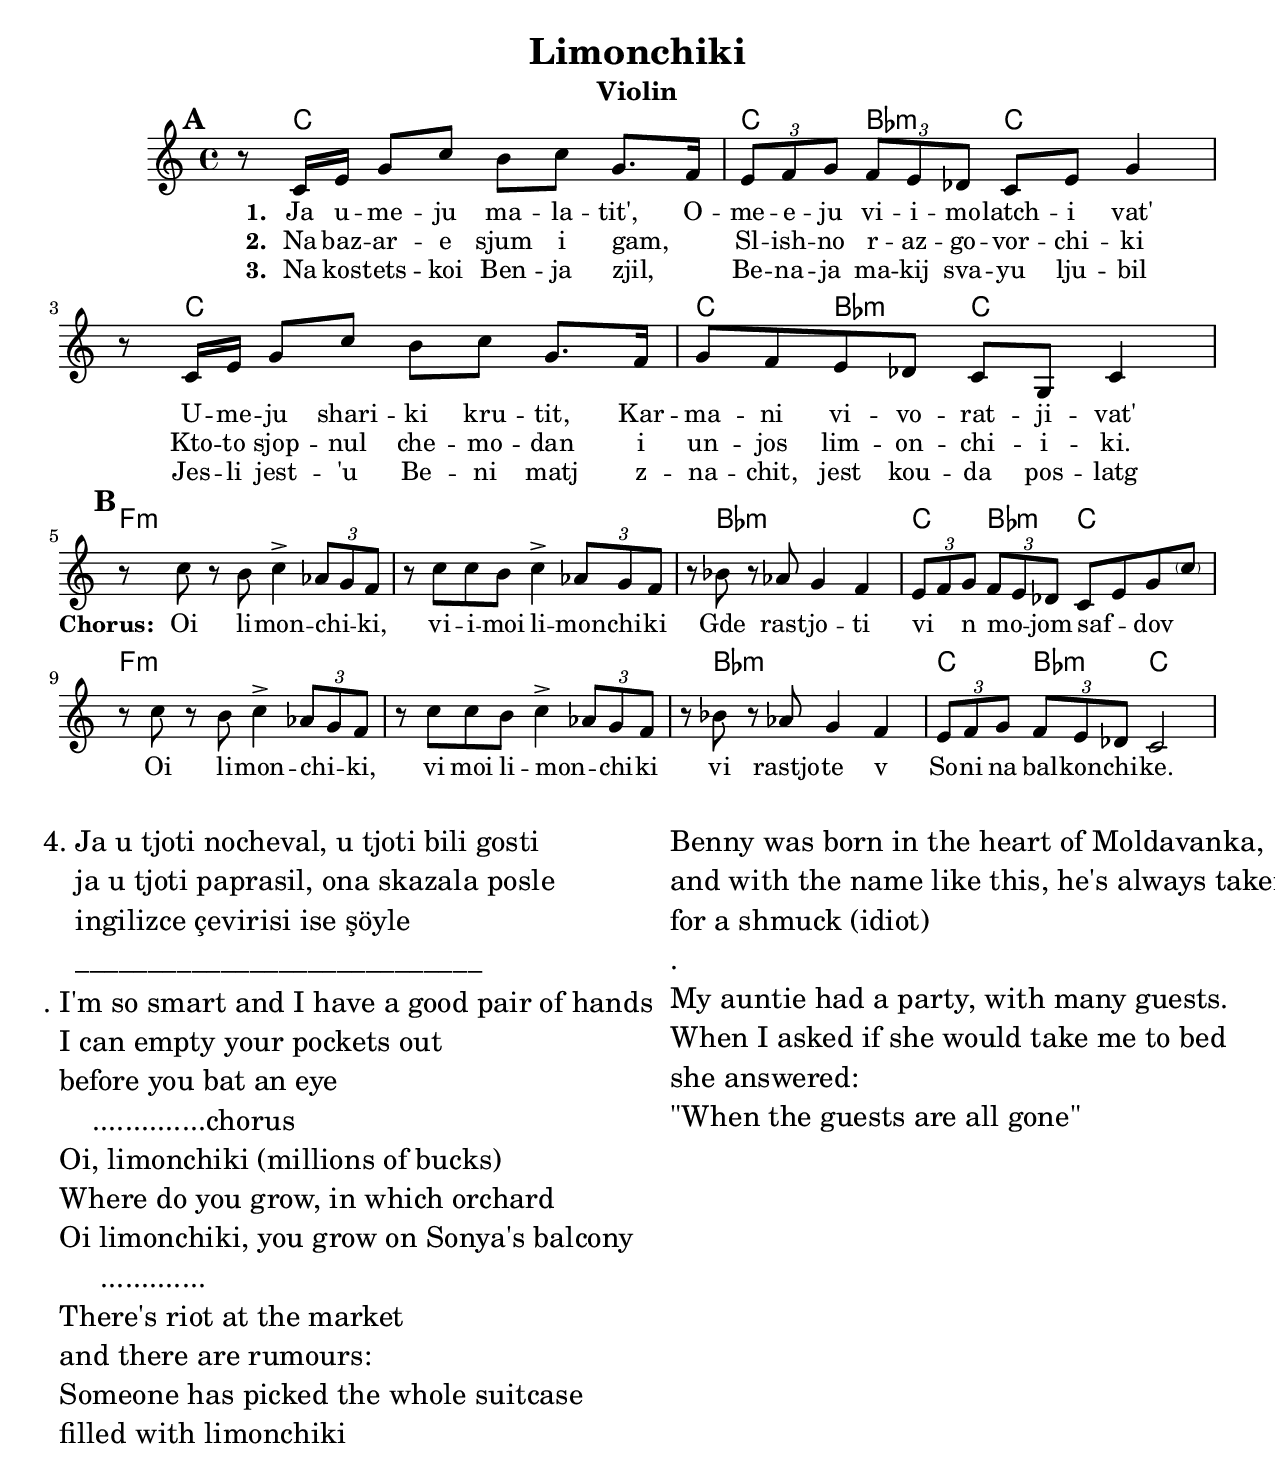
\version "2.18.0"
\include "english.ly"
%\pointAndClickOff
%showLastLength = R1*5
% sudo timidity -iA started midi
\paper{
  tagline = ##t
  print-all-headers = ##t
  #(set-paper-size "letter")
}
date = #(strftime "%d-%m-%Y" (localtime (current-time)))

%\markup{ \italic{ \date }  }

%\markup{ Got something to say? }

global = {
  %\clef treble
  \key d \major
  \time 4/4
  \set Score.markFormatter = #format-mark-box-alphabet
}

%#################################### Melody ########################



bpart = {
  r8 d' r8 cs8 d4 \tuplet 3/2 {bf8 a  g} |
  d'8 d r8 cs8 d4 \tuplet 3/2{bf8 a  g}|
  r8 cs r bf a4 g
}

melody = \relative c'{
  \global

  %\repeat volta 2{
  \mark \default
  r8 d16 fs a8 d cs d a8. g16|
  \tuplet 3/2 {fs8 g  a} \tuplet 3/2 { g fs ef} d8 fs a4 % \parenthesize d
  r8 d,16 fs a8 d cs d a8. g16|
  a8 g fs ef d a d4
  %\tuplet 3/2 {fs8 g  a} \tuplet 3/2 { g fs ef} d2  %instrumental line
  % }

  \break
  %\repeat volta 2{
  \mark \default
  r8 d' r8 cs8 d4-> \tuplet 3/2 {bf8 a  g} |
  r8 d'8 d  cs8 d4-> \tuplet 3/2{bf8 a  g}|
  r8 c r bf a4 g
  \tuplet 3/2 {fs8 g  a} \tuplet 3/2 { g fs ef} d8 fs a \parenthesize d
  r8 d r8 cs8 d4-> \tuplet 3/2 {bf8 a  g} |
  r8 d'8 d  cs8 d4-> \tuplet 3/2{bf8 a  g}|
  r8 c r bf a4 g
  \tuplet 3/2 {fs8 g  a} \tuplet 3/2 { g fs ef} d2

  %}

  %{
   \alternative {
     { \tuplet 3/2 {fs8 g  a} \tuplet 3/2 { g fs ef} d8 fs a d}
     { \tuplet 3/2 {fs,8 g  a} \tuplet 3/2 { g fs ef} d2}
   }
  %}

}
%################################# Lyrics #####################
\addlyrics{
  %text = \lyricmode {
  \set stanza = #"1. "
  Ja u -- me -- ju ma -- la -- tit',
  O -- me -- e --  ju   vi -- i -- mo -- latch -- i   vat'
  U -- me -- ju shari -- ki kru -- tit, Kar -- ma -- ni vi -- vo -- rat -- ji -- vat'
  % Chrous
  \set stanza = #"Chorus: "
  Oi li -- mon -- chi -- _ ki,  vi -- i -- moi li -- mon --  chi -- ki
  Gde rast -- jo -- ti vi _ n mo -- _ jom saf -- _ dov \skip2

  Oi li -- mon -- chi -- _ ki,  vi moi li -- mon -- _ chi -- ki
  vi rastjo -- te v So -- ni na bal -- kon -- chi -- ke.

}
\addlyrics {
  \set stanza = #"2. "
  Na baz -- ar -- e sjum i gam,
  _ Sl -- ish -- no r -- az --  go -- vor -- chi --  ki
  Kto -- to sjop -- nul che -- mo -- dan i
  un -- jos lim -- on -- chi -- i -- ki.
}
\addlyrics{
  \set stanza = #"3. "
  Na kos -- tets -- koi Ben -- ja zjil, _
  Be  -- na -- ja ma --  kij  sva -- yu lju -- bil
  Jes -- li jest -- 'u Be -- ni matj
  z -- na -- chit, jest kou -- da pos -- latg
}
%{
\addlyrics{
   \set stanza = #"4. "
  Ja u tjo -- ti no -- che -- val,
  u tjo -- _ ti bi -- li _ gos _ -- ti _
  Ja u tjo -- ti pap -- ra -- sil,
  o -- na ska -- za -- la pos -- le
 % in -- gi -- lizce çevirisi ise şöyle
}
%}

%################################# Chords #######################
harmonies = \chordmode {
  s8  d8*7
  d4 c4:m d2
  s8  d8*7
  d4 c4:m d2
  % Chorus
  g1*2:m
  s8 c8*7:m
  d4 c4:m d2
  g1*2:m
  s8 c8*7:m
  d4 c4:m d2


}

\score {
  <<
    \new ChordNames {
      \set chordChanges = ##f
      \transpose d c\harmonies
    }
    \new staff \transpose d c\melody
    %\new Voice = "one" { \autoBeamOff \melody }

    %\new TabStaff \with {stringTunings = #mandolin-tuning } \melody
    %{
    \new TabStaff \with
    {tablatureFormat = #fret-number-tablature-format-banjo
    stringTunings = #banjo-open-g-tuning
    }

    {\melody}
    %}

  >>
  \header{
    title= "Limonchiki"
    subtitle=""
    composer= ""
    instrument = "Violin"
    arranger= ""
  }
  \midi{\tempo 4 = 120}
  \layout{ }
}

% more verses:
\markup{}
\markup {
  \fontsize #2
  \fill-line {
    \hspace #0.1 % distance from left margin
    \column {
      \line { "4."
	\column {
	  ""
	   "Ja u tjoti nocheval, u tjoti bili gosti"
          "ja u tjoti paprasil, ona skazala posle"
          "ingilizce çevirisi ise şöyle"
          "____________________________"
	}
      }
      \hspace #0.2 % vertical distance between verses
      \line { "."
	\column {
	     "I'm so smart and I have a good pair of hands"
          "I can empty your pockets out"
          "before you bat an eye"

          "    ..............chorus"
          "Oi, limonchiki (millions of bucks)"
          "Where do you grow, in which orchard"
          "Oi limonchiki, you grow on Sonya's balcony"
          "     ............."
          "There's riot at the market"
          "and there are rumours:"
          "Someone has picked the whole suitcase"
          "filled with limonchiki"
	 ""
	}
      }
    }
    \hspace #0.1  % horiz. distance between columns
    \column {
      \line { ""
	\column {
	  "Benny was born in the heart of Moldavanka,"
           "and with the name like this, he's always taken"
          "for a shmuck (idiot)"
           "."
          "My auntie had a party, with many guests."
          "When I asked if she would take me to bed"
          "she answered:"
          "\"When the guests are all gone\""
	  ""
	}
      }
      \hspace #0.2 % distance between verses
      \line { ""
	\column {
	 ""
	}
      }
    }
    \hspace #0.1 % distance to right margin
  }
}



%{
ja umeju malatit', omeju vimolatchivat'
umeju shariki krutit', karmani vivoratjivat'

ref.
oi limonchiki, vi moi limonchiki
gde rastjoti vi n mojom sadov
oi limonchiki, vi moi limonchiki
vi rastjote v soni na balkonchike

na bazare sjum i gam, slishno razgovorchiki
kto-to sjopnul chemodan i unjos limonchiki

ref.

na kostetskoi benja zjil,
benja maij svayu ljubil
jesli jest'u beni matj
znachit, jest kouda poslatg

ref.

ja u tjoti nocheval, u tjoti bili gosti
ja u tjoti paprasil, ona skazala "posle"
ingilizce çevirisi ise şöyle

i'm so smart and i have a good pair of hands
i can empty your pockets out
before you bat an eye

ref.
oi, limonchiki (millions of bucks)
where do you grow, in which orchard
oi limonchiki, you grow on sonya's balcony

there's riot at the market
and there are rumours:
someone has picked the whole suitcase
filled with "limonchiki"
ref.

benny was born in the heart
of moldavanka, and with the
name like this, he's always taken
for a "shmuck" (idiot)

ref.

my auntie had a party, with
many guests. when i asked if
she would take me to bed she answered
when the guests are all gone

LIMONCHIKI (Little Lemons) (music and lyrics traditional)
I can burgle flats, I can steal beyond all doubt.
I can drink vodka and turn pockets inside out.
 If you want to get married, to find a fine young man,
 First of all, you’ve got know where to get him lemons.
 CHORUS  Oh, little lemons, you are my little lemons,
 Ah, where do you grow in my garden?
 Oh little lemons, you are my little lemons,
 Ah, where do you grow on Sonya’s balcony?

Benya lived on Kostetskaya Street and how he loved his mother.
Benya gave his mother lemons, which made his mother pucker.
%}